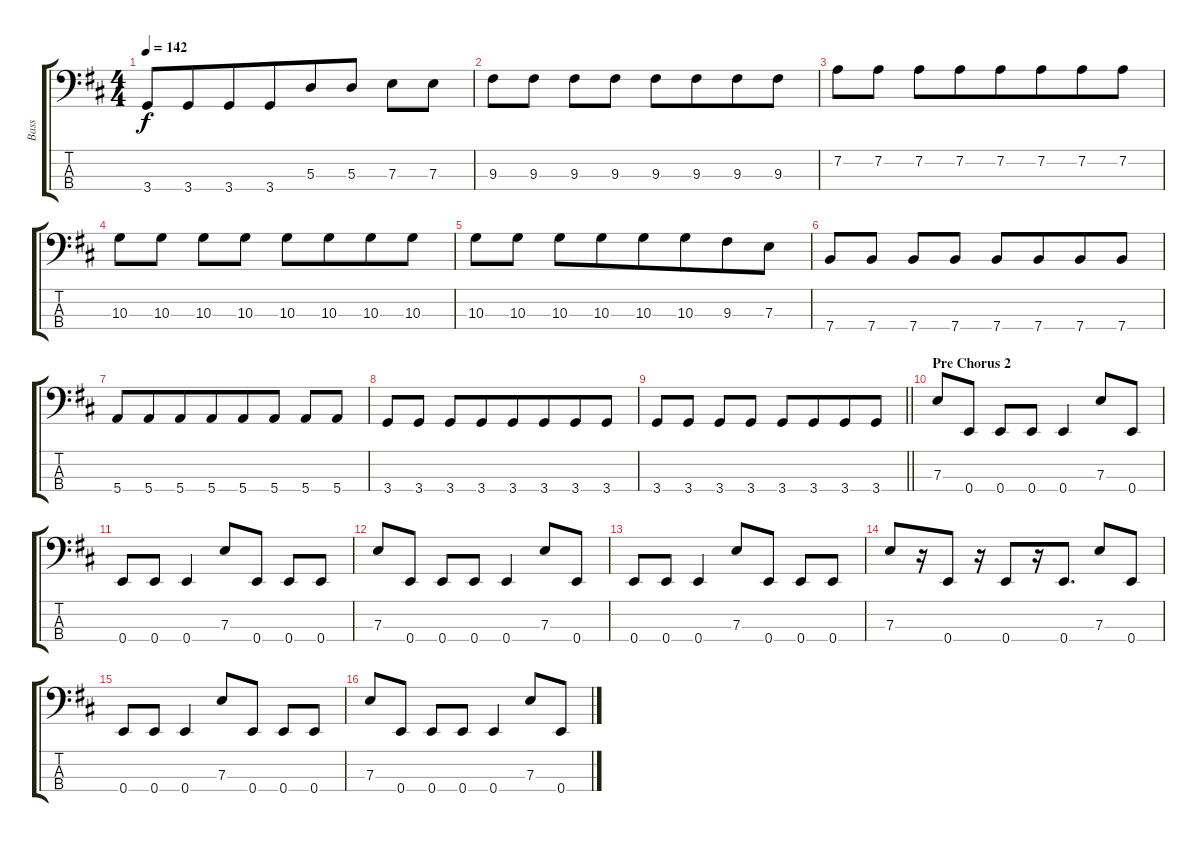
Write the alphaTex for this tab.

\track ("Bass" "Bass") {instrument electricbasspick}
\staff {score tabs}
\tuning (G2 D2 A1 E1) {hide}
\ts (4 4)
\tempo 142
\clef f4
\ks d
3.4.8{dy f beam merge} 3.4.8{beam merge} 3.4.8{beam merge} 3.4.8{beam merge} 5.3.8 5.3.8 7.3.8 7.3.8 |
9.3.8{beam merge} 9.3.8 9.3.8{beam merge} 9.3.8 9.3.8{beam merge} 9.3.8{beam merge} 9.3.8{beam merge} 9.3.8 |
7.2.8{beam merge} 7.2.8 7.2.8{beam merge} 7.2.8{beam merge} 7.2.8{beam merge} 7.2.8{beam merge} 7.2.8{beam merge} 7.2.8 |
10.3.8 10.3.8 10.3.8{beam merge} 10.3.8 10.3.8 10.3.8{beam merge} 10.3.8{beam merge} 10.3.8 |
10.3.8 10.3.8 10.3.8{beam merge} 10.3.8{beam merge} 10.3.8 10.3.8{beam merge} 9.3.8{beam merge} 7.3.8 |
7.4.8 7.4.8 7.4.8{beam merge} 7.4.8 7.4.8{beam merge} 7.4.8{beam merge} 7.4.8 7.4.8 |
5.4.8{beam merge} 5.4.8{beam merge} 5.4.8 5.4.8{beam merge} 5.4.8{beam merge} 5.4.8 5.4.8 5.4.8 |
3.4.8 3.4.8 3.4.8 3.4.8{beam merge} 3.4.8{beam merge} 3.4.8{beam merge} 3.4.8 3.4.8 |
\barLineRight lightlight
3.4.8 3.4.8 3.4.8 3.4.8 3.4.8 3.4.8{beam merge} 3.4.8 3.4.8 |
\section ("" "Pre Chorus 2")
7.3.8{beam merge} 0.4.8 0.4.8{beam merge} 0.4.8{beam merge} 0.4.4 7.3.8{beam merge} 0.4.8 |
0.4.8{beam merge} 0.4.8 0.4.4 7.3.8 0.4.8 0.4.8 0.4.8 |
7.3.8{beam merge} 0.4.8 0.4.8{beam merge} 0.4.8{beam merge} 0.4.4 7.3.8{beam merge} 0.4.8 |
0.4.8{beam merge} 0.4.8 0.4.4 7.3.8{beam merge} 0.4.8 0.4.8 0.4.8 |
7.3.8{beam merge} r.16 0.4.8 r.16 0.4.8{beam merge} r.16{beam merge} 0.4.8{d} 7.3.8 0.4.8 |
0.4.8{beam merge} 0.4.8 0.4.4 7.3.8{beam merge} 0.4.8 0.4.8 0.4.8 |
7.3.8{beam merge} 0.4.8 0.4.8{beam merge} 0.4.8{beam merge} 0.4.4 7.3.8{beam merge} 0.4.8
